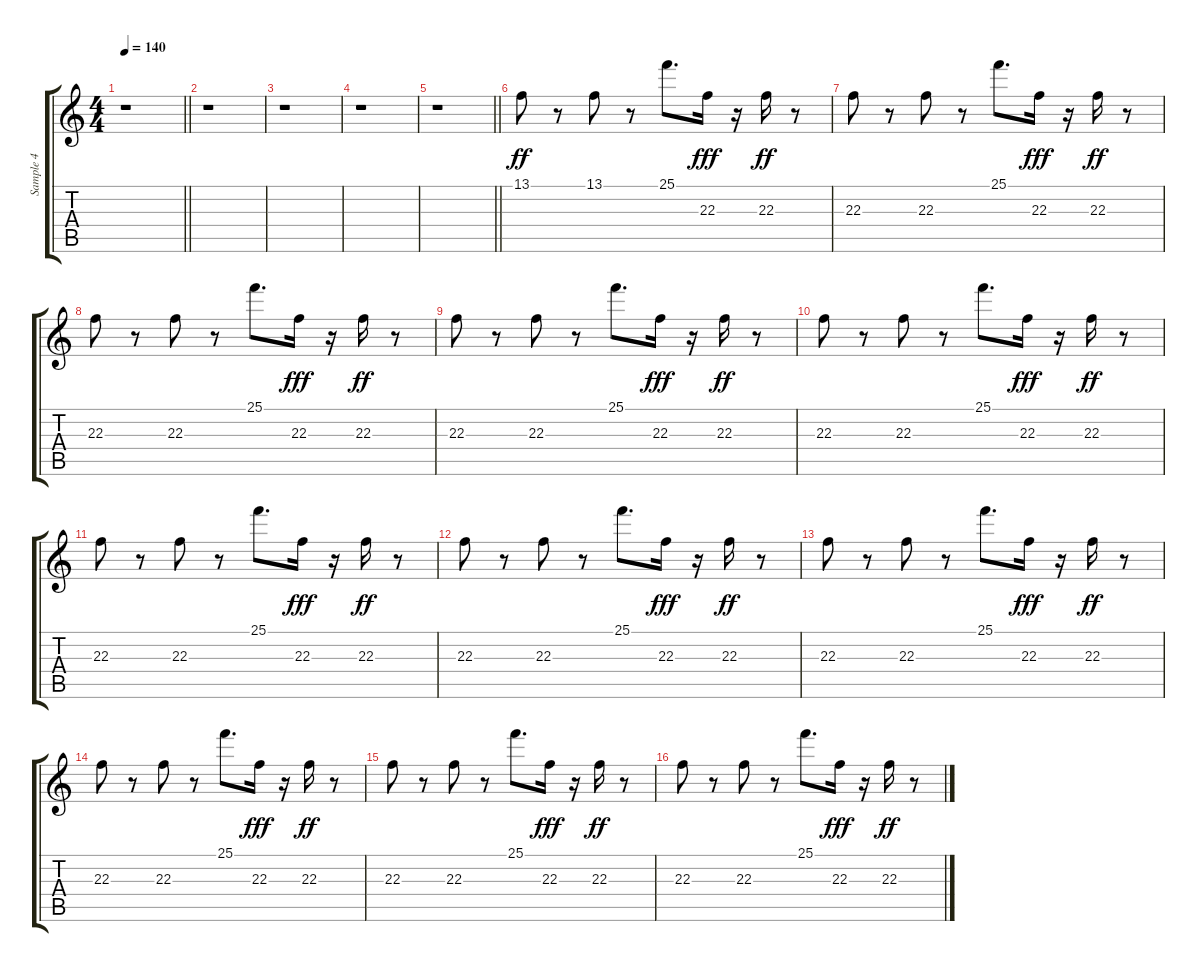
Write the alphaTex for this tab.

\track ("Sample 4" "Sample 4") {instrument celesta}
\staff {score tabs}
\tuning (E4 B3 G3 D3 A2 E2) {hide}
\ts (4 4)
\tempo 140
\clef g2
\barLineRight lightlight
\ks c
r.1{dy ff} |
\section ("" " ")
r.1 |
r.1 |
r.1 |
\barLineRight lightlight
r.1 |
\section ("" " ")
13.1.8 r.8 13.1.8 r.8 25.1.8{d} 22.3.16{dy fff} r.16 22.3.16{dy ff} r.8 |
22.3.8 r.8 22.3.8 r.8 25.1.8{d} 22.3.16{dy fff} r.16 22.3.16{dy ff} r.8 |
22.3.8 r.8 22.3.8 r.8 25.1.8{d} 22.3.16{dy fff} r.16 22.3.16{dy ff} r.8 |
22.3.8 r.8 22.3.8 r.8 25.1.8{d} 22.3.16{dy fff} r.16 22.3.16{dy ff} r.8 |
22.3.8 r.8 22.3.8 r.8 25.1.8{d} 22.3.16{dy fff} r.16 22.3.16{dy ff} r.8 |
22.3.8 r.8 22.3.8 r.8 25.1.8{d} 22.3.16{dy fff} r.16 22.3.16{dy ff} r.8 |
22.3.8 r.8 22.3.8 r.8 25.1.8{d} 22.3.16{dy fff} r.16 22.3.16{dy ff} r.8 |
22.3.8 r.8 22.3.8 r.8 25.1.8{d} 22.3.16{dy fff} r.16 22.3.16{dy ff} r.8 |
22.3.8 r.8 22.3.8 r.8 25.1.8{d} 22.3.16{dy fff} r.16 22.3.16{dy ff} r.8 |
22.3.8 r.8 22.3.8 r.8 25.1.8{d} 22.3.16{dy fff} r.16 22.3.16{dy ff} r.8 |
22.3.8 r.8 22.3.8 r.8 25.1.8{d} 22.3.16{dy fff} r.16 22.3.16{dy ff} r.8
